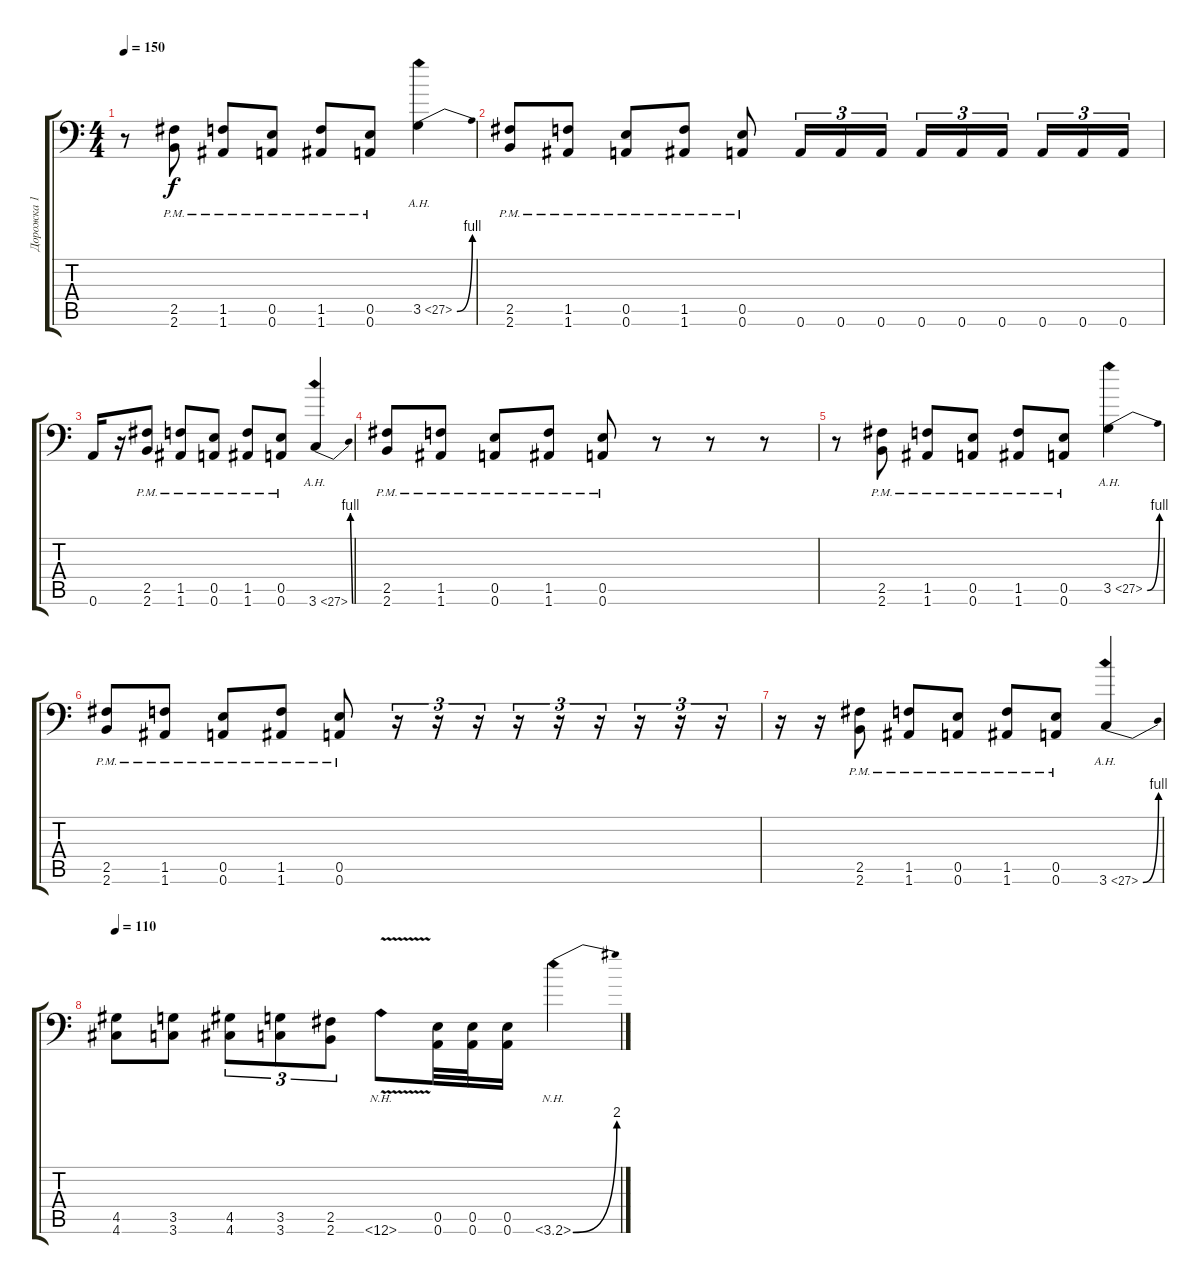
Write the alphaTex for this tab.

\track ("Дорожка 1" "Дорожка 1") {instrument overdrivenguitar}
\staff {score tabs}
\tuning (B3 Gb3 D3 A2 E2 A1) {hide}
\ts (4 4)
\tempo 150
\clef f4
\ks c
r.8{dy f} (2.5{pm} 2.6{pm}).8 (1.5{pm} 1.6{pm}).8 (0.5{pm} 0.6{pm}).8 (1.5{pm} 1.6{pm}).8 (0.5{pm} 0.6{pm}).8 3.5{be (bend 0 0 60 4) ah 24}.4 |
(2.5{pm} 2.6{pm}).8 (1.5{pm} 1.6{pm}).8 (0.5{pm} 0.6{pm}).8 (1.5{pm} 1.6{pm}).8 (0.5{pm} 0.6{pm}).8 0.6.16{tu (3 2)} 0.6.16{tu (3 2)} 0.6.16{tu (3 2)} 0.6.16{tu (3 2)} 0.6.16{tu (3 2)} 0.6.16{tu (3 2) beam splitsecondary} 0.6.16{tu (3 2)} 0.6.16{tu (3 2)} 0.6.16{tu (3 2)} |
0.6.16 r.16 (2.5{pm} 2.6{pm}).8 (1.5{pm} 1.6{pm}).8 (0.5{pm} 0.6{pm}).8 (1.5{pm} 1.6{pm}).8 (0.5{pm} 0.6{pm}).8 3.6{be (bend 0 0 60 4) ah 24}.4 |
(2.5{pm} 2.6{pm}).8 (1.5{pm} 1.6{pm}).8 (0.5{pm} 0.6{pm}).8 (1.5{pm} 1.6{pm}).8 (0.5{pm} 0.6{pm}).8 r.8 r.8 r.8 |
r.8 (2.5{pm} 2.6{pm}).8 (1.5{pm} 1.6{pm}).8 (0.5{pm} 0.6{pm}).8 (1.5{pm} 1.6{pm}).8 (0.5{pm} 0.6{pm}).8 3.5{be (bend 0 0 60 4) ah 24}.4 |
(2.5{pm} 2.6{pm}).8 (1.5{pm} 1.6{pm}).8 (0.5{pm} 0.6{pm}).8 (1.5{pm} 1.6{pm}).8 (0.5{pm} 0.6{pm}).8 r.16{tu (3 2)} r.16{tu (3 2)} r.16{tu (3 2)} r.16{tu (3 2)} r.16{tu (3 2)} r.16{tu (3 2)} r.16{tu (3 2)} r.16{tu (3 2)} r.16{tu (3 2)} |
r.16 r.16 (2.5{pm} 2.6{pm}).8 (1.5{pm} 1.6{pm}).8 (0.5{pm} 0.6{pm}).8 (1.5{pm} 1.6{pm}).8 (0.5{pm} 0.6{pm}).8 3.6{be (bend 0 0 60 4) ah 24}.4 |
\tempo 110
(4.5 4.6).8 (3.5 3.6).8 (4.5 4.6).8{tu (3 2)} (3.5 3.6).8{tu (3 2)} (2.5 2.6).8{tu (3 2)} 1.6{nh v}.8 (0.5 0.6).32 (0.5 0.6).32 (0.5 0.6).16 3.6{be (bend 0 0 60 8) nh}.4
